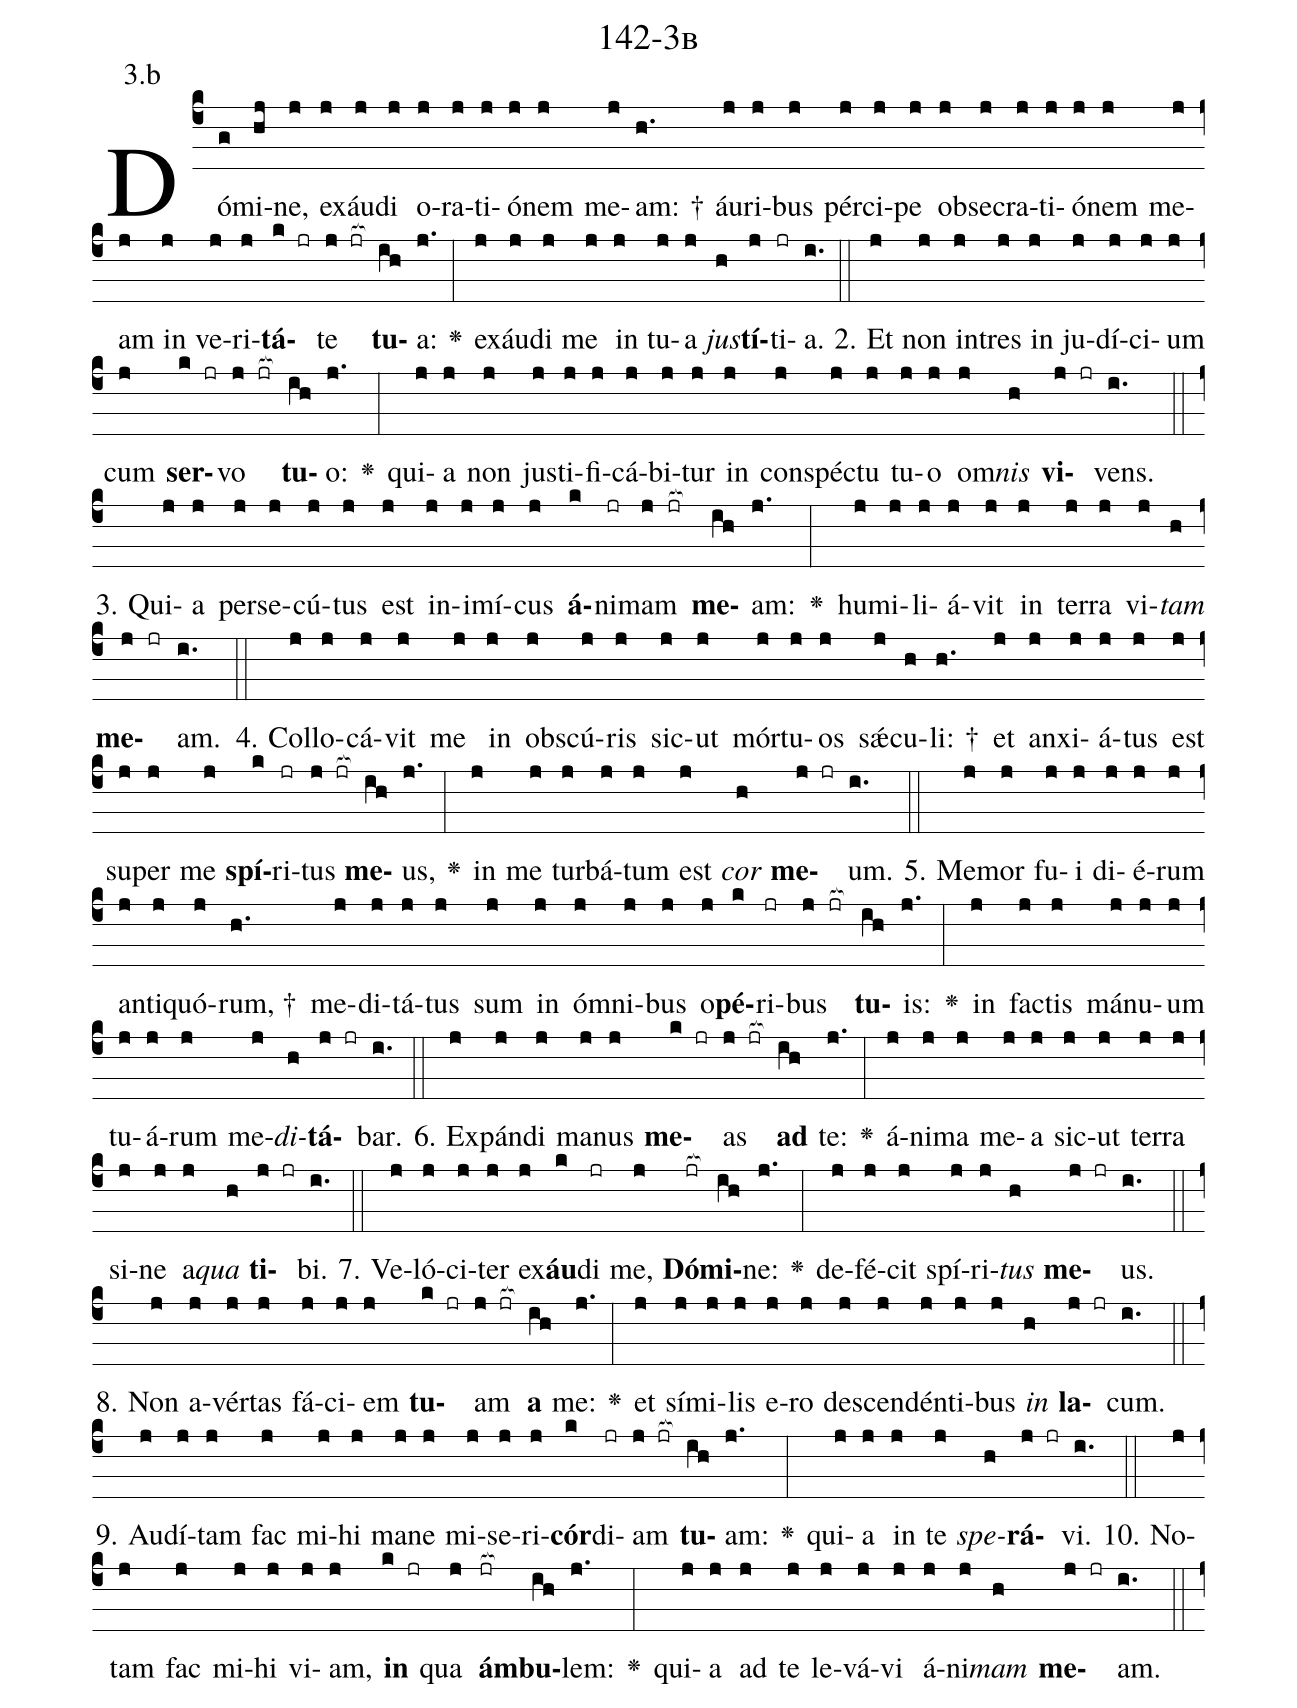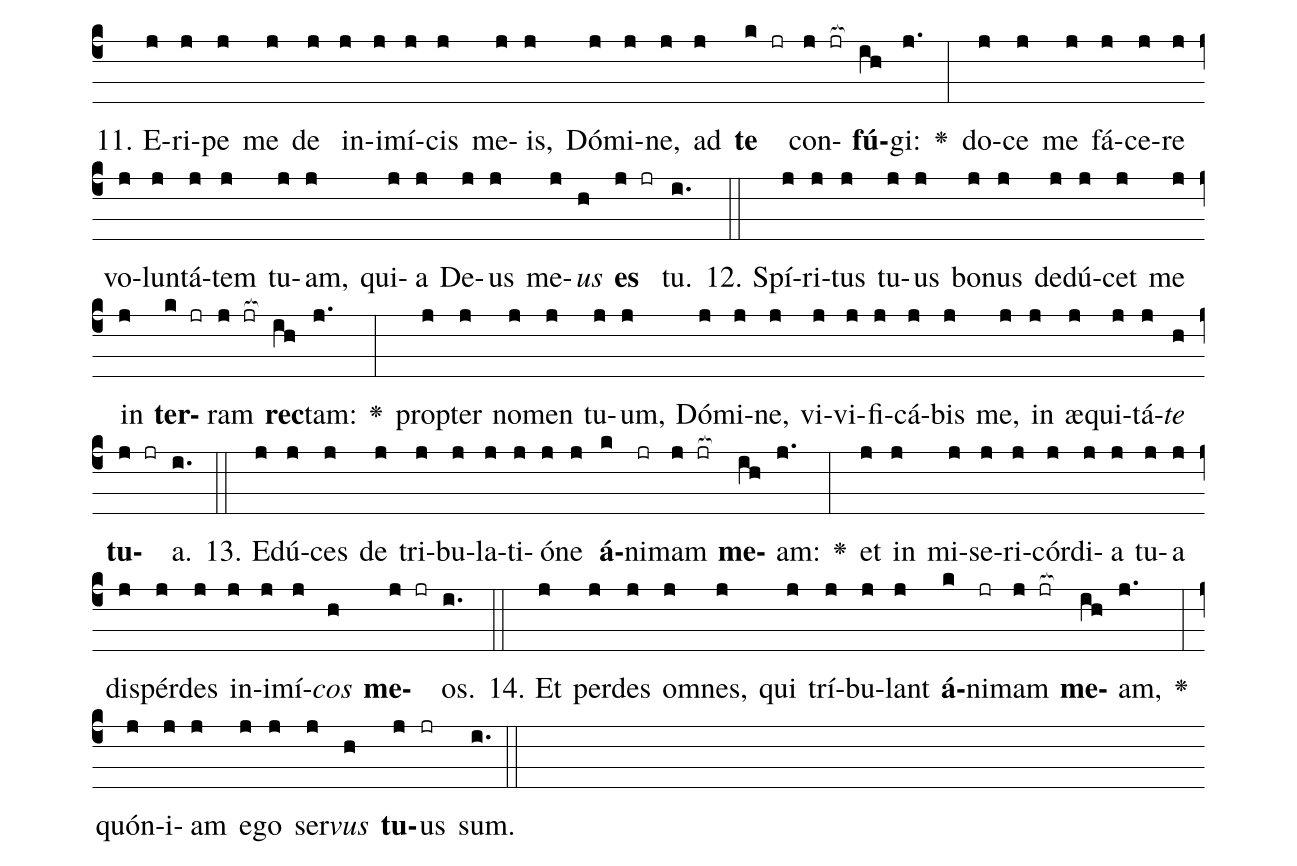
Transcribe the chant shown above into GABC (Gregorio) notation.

name: 142-3b;
annotation: 3.b;
%%
(c4)Dó(g)mi(hj)ne,(j) ex(j)áu(j)di(j) o(j)ra(j)ti(j)ó(j)nem(j) me(j)am: †(h.) áu(j)ri(j)bus(j) pér(j)ci(j)pe(j) ob(j)se(j)cra(j)ti(j)ó(j)nem(j) me(j)am(j) in(j) ve(j)ri(j)<b>tá</b>(k jr)te(j jr[ocb:1{]) <b>tu</b>(ih[ocb:0}])a:(j.) <v>\greheightstar</v>(:) ex(j)áu(j)di(j) me(j) in(j) tu(j)a(j) <i>jus</i>(h)<b>tí</b>(j)ti(jr)a.(i.) (::)
2. Et(j) non(j) in(j)tres(j) in(j) ju(j)dí(j)ci(j)um(j) cum(j) <b>ser</b>(k jr)vo(j jr[ocb:1{]) <b>tu</b>(ih[ocb:0}])o:(j.) <v>\greheightstar</v>(:) qui(j)a(j) non(j) jus(j)ti(j)fi(j)cá(j)bi(j)tur(j) in(j) con(j)spéc(j)tu(j) tu(j)o(j) om(j)<i>nis</i>(h) <b>vi</b>(j jr)vens.(i.) (::)
3. Qui(j)a(j) per(j)se(j)cú(j)tus(j) est(j) in(j)i(j)mí(j)cus(j) <b>á</b>(k)ni(jr)mam(j jr[ocb:1{]) <b>me</b>(ih[ocb:0}])am:(j.) <v>\greheightstar</v>(:) hu(j)mi(j)li(j)á(j)vit(j) in(j) ter(j)ra(j) vi(j)<i>tam</i>(h) <b>me</b>(j jr)am.(i.) (::)
4. Col(j)lo(j)cá(j)vit(j) me(j) in(j) obs(j)cú(j)ris(j) sic(j)ut(j) mór(j)tu(j)os(j) sǽ(j)cu(h)li: †(h.) et(j) an(j)xi(j)á(j)tus(j) est(j) su(j)per(j) me(j) <b>spí</b>(k)ri(jr)tus(j jr[ocb:1{]) <b>me</b>(ih[ocb:0}])us,(j.) <v>\greheightstar</v>(:) in(j) me(j) tur(j)bá(j)tum(j) est(j) <i>cor</i>(h) <b>me</b>(j jr)um.(i.) (::)
5. Me(j)mor(j) fu(j)i(j) di(j)é(j)rum(j) an(j)ti(j)quó(j)rum, †(h.) me(j)di(j)tá(j)tus(j) sum(j) in(j) óm(j)ni(j)bus(j) o(j)<b>pé</b>(k)ri(jr)bus(j jr[ocb:1{]) <b>tu</b>(ih[ocb:0}])is:(j.) <v>\greheightstar</v>(:) in(j) fac(j)tis(j) má(j)nu(j)um(j) tu(j)á(j)rum(j) me(j)<i>di</i>(h)<b>tá</b>(j jr)bar.(i.) (::)
6. Ex(j)pán(j)di(j) ma(j)nus(j) <b>me</b>(k jr)as(j jr[ocb:1{]) <b>ad</b>(ih[ocb:0}]) te:(j.) <v>\greheightstar</v>(:) á(j)ni(j)ma(j) me(j)a(j) sic(j)ut(j) ter(j)ra(j) si(j)ne(j) a(j)<i>qua</i>(h) <b>ti</b>(j jr)bi.(i.) (::)
7. Ve(j)ló(j)ci(j)ter(j) ex(j)<b>áu</b>(k)di(jr) me,(j) <b>Dó</b>(jr[ocb:1{])<b>mi</b>(ih[ocb:0}])ne:(j.) <v>\greheightstar</v>(:) de(j)fé(j)cit(j) spí(j)ri(j)<i>tus</i>(h) <b>me</b>(j jr)us.(i.) (::)
8. Non(j) a(j)vér(j)tas(j) fá(j)ci(j)em(j) <b>tu</b>(k jr)am(j jr[ocb:1{]) <b>a</b>(ih[ocb:0}]) me:(j.) <v>\greheightstar</v>(:) et(j) sí(j)mi(j)lis(j) e(j)ro(j) de(j)scen(j)dén(j)ti(j)bus(j) <i>in</i>(h) <b>la</b>(j jr)cum.(i.) (::)
9. Au(j)dí(j)tam(j) fac(j) mi(j)hi(j) ma(j)ne(j) mi(j)se(j)ri(j)<b>cór</b>(k)di(jr)am(j jr[ocb:1{]) <b>tu</b>(ih[ocb:0}])am:(j.) <v>\greheightstar</v>(:) qui(j)a(j) in(j) te(j) <i>spe</i>(h)<b>rá</b>(j jr)vi.(i.) (::)
10. No(j)tam(j) fac(j) mi(j)hi(j) vi(j)am,(j) <b>in</b>(k jr) qua(j) <b>ám</b>(jr[ocb:1{])<b>bu</b>(ih[ocb:0}])lem:(j.) <v>\greheightstar</v>(:) qui(j)a(j) ad(j) te(j) le(j)vá(j)vi(j) á(j)ni(j)<i>mam</i>(h) <b>me</b>(j jr)am.(i.) (::)
11. E(j)ri(j)pe(j) me(j) de(j) in(j)i(j)mí(j)cis(j) me(j)is,(j) Dó(j)mi(j)ne,(j) ad(j) <b>te</b>(k jr) con(j jr[ocb:1{])<b>fú</b>(ih[ocb:0}])gi:(j.) <v>\greheightstar</v>(:) do(j)ce(j) me(j) fá(j)ce(j)re(j) vo(j)lun(j)tá(j)tem(j) tu(j)am,(j) qui(j)a(j) De(j)us(j) me(j)<i>us</i>(h) <b>es</b>(j jr) tu.(i.) (::)
12. Spí(j)ri(j)tus(j) tu(j)us(j) bo(j)nus(j) de(j)dú(j)cet(j) me(j) in(j) <b>ter</b>(k jr)ram(j jr[ocb:1{]) <b>rec</b>(ih[ocb:0}])tam:(j.) <v>\greheightstar</v>(:) prop(j)ter(j) no(j)men(j) tu(j)um,(j) Dó(j)mi(j)ne,(j) vi(j)vi(j)fi(j)cá(j)bis(j) me,(j) in(j) æ(j)qui(j)tá(j)<i>te</i>(h) <b>tu</b>(j jr)a.(i.) (::)
13. E(j)dú(j)ces(j) de(j) tri(j)bu(j)la(j)ti(j)ó(j)ne(j) <b>á</b>(k)ni(jr)mam(j jr[ocb:1{]) <b>me</b>(ih[ocb:0}])am:(j.) <v>\greheightstar</v>(:) et(j) in(j) mi(j)se(j)ri(j)cór(j)di(j)a(j) tu(j)a(j) dis(j)pér(j)des(j) in(j)i(j)mí(j)<i>cos</i>(h) <b>me</b>(j jr)os.(i.) (::)
14. Et(j) per(j)des(j) om(j)nes,(j) qui(j) trí(j)bu(j)lant(j) <b>á</b>(k)ni(jr)mam(j jr[ocb:1{]) <b>me</b>(ih[ocb:0}])am,(j.) <v>\greheightstar</v>(:) quón(j)i(j)am(j) e(j)go(j) ser(j)<i>vus</i>(h) <b>tu</b>(j)us(jr) sum.(i.) (::)
